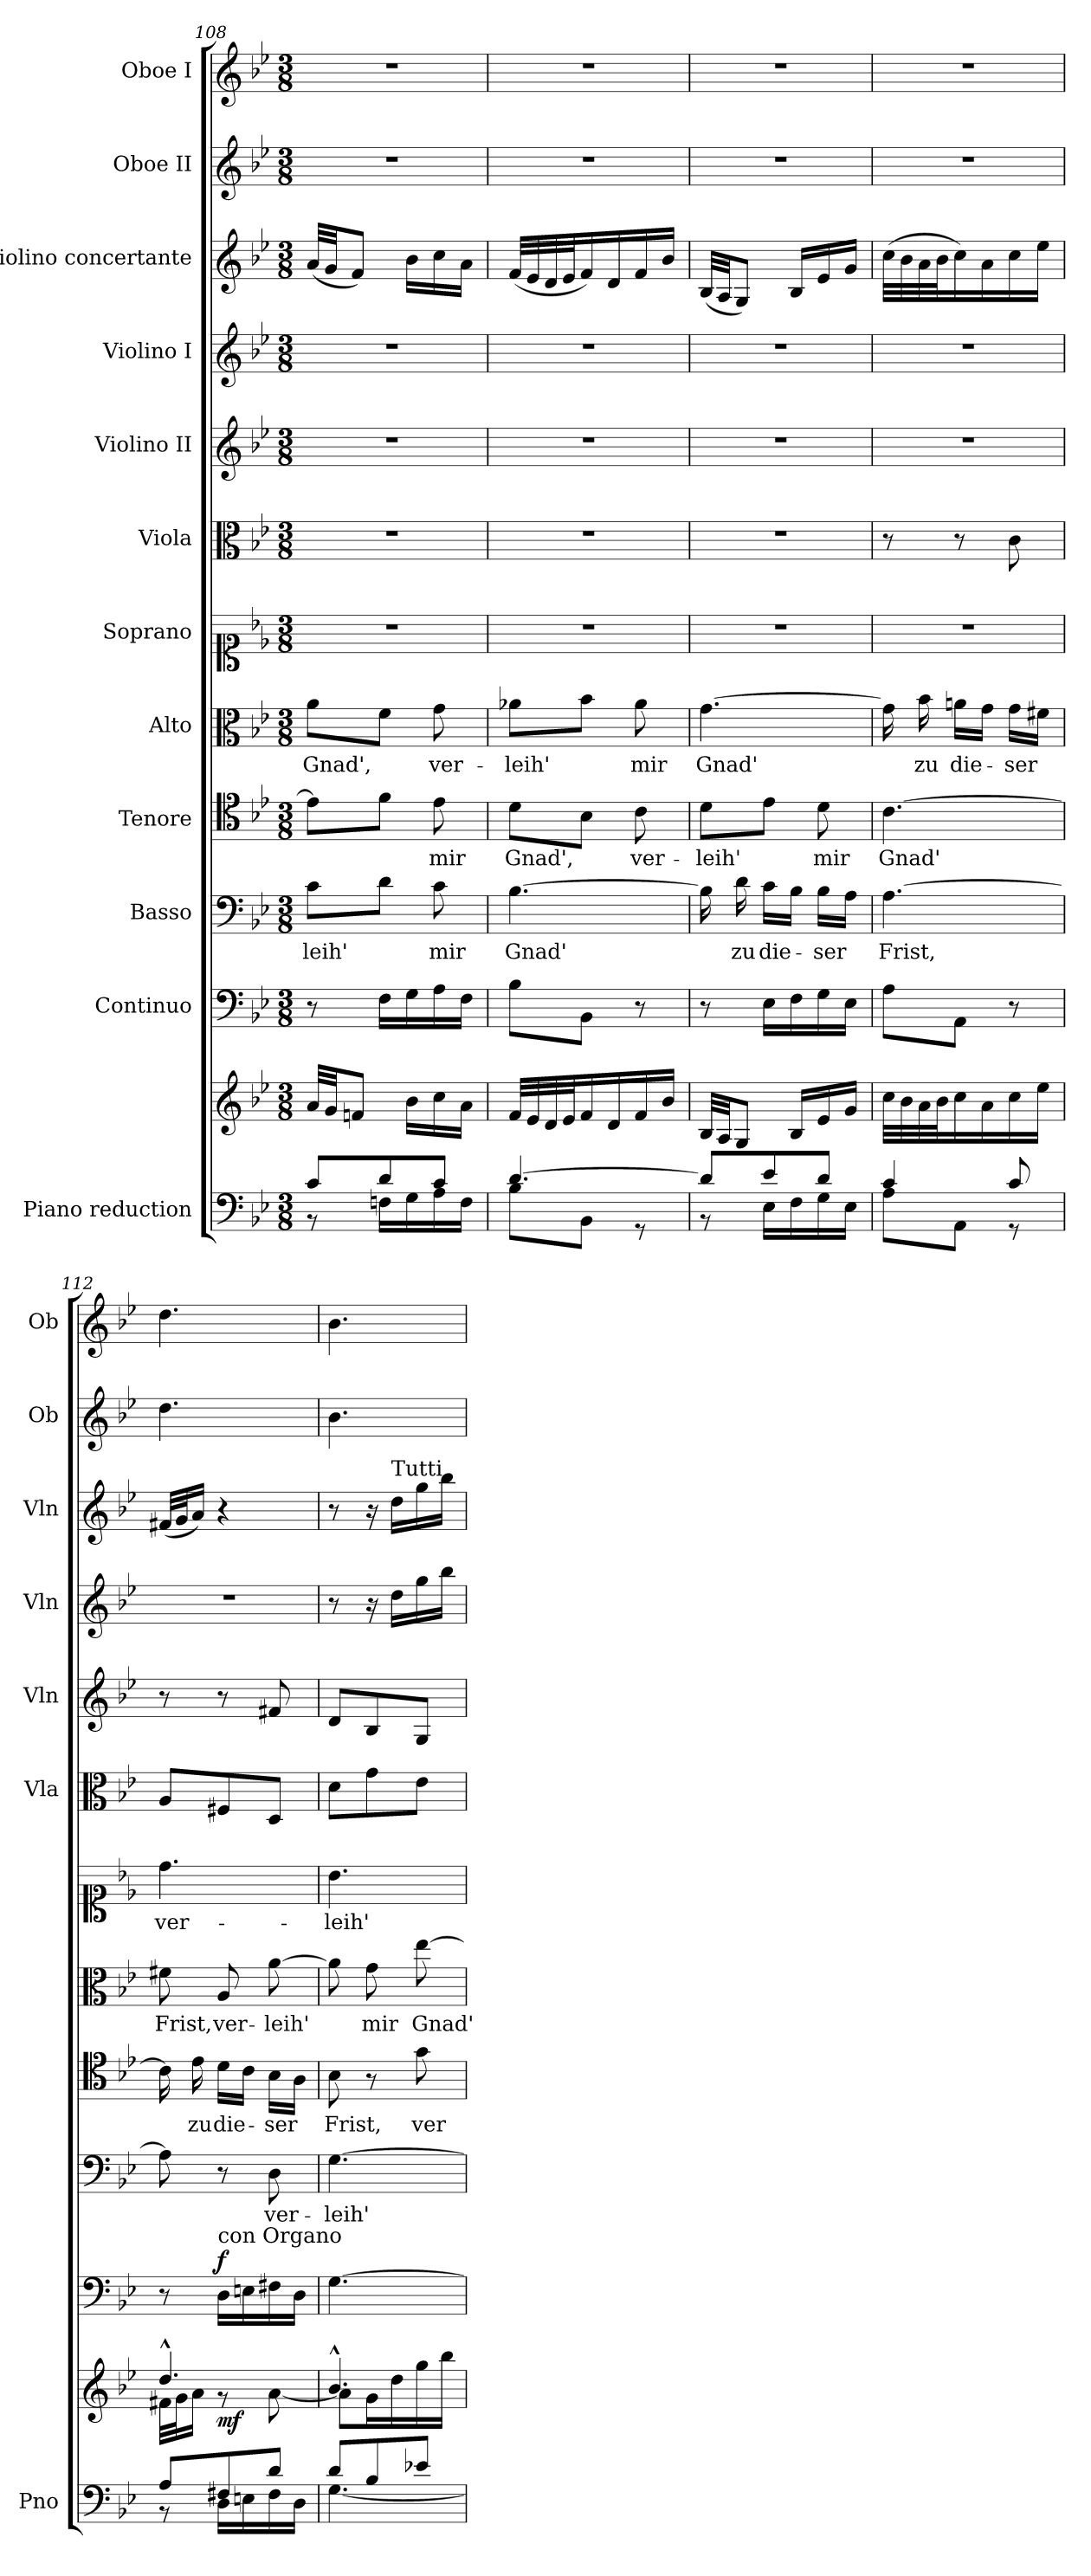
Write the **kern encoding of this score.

**kern	**kern	**dynam	**kern	**dynam	**kern	**text	**kern	**text	**kern	**text	**kern	**text	**kern	**kern	**kern	**kern	**kern	**kern
*part12	*part12	*part12	*part11	*part11	*part10	*part10	*part9	*part9	*part8	*part8	*part7	*part7	*part6	*part5	*part4	*part3	*part2	*part1
*staff13	*staff12	*staff12/13	*staff11	*staff11	*staff10	*staff10	*staff9	*staff9	*staff8	*staff8	*staff7	*staff7	*staff6	*staff5	*staff4	*staff3	*staff2	*staff1
*I"Piano reduction	*	*	*I"Continuo	*	*I"Basso	*	*I"Tenore	*	*I"Alto	*	*I"Soprano	*	*I"Viola	*I"Violino II	*I"Violino I	*I"Violino concertante	*I"Oboe II	*I"Oboe I
*I'Pno	*	*	*	*	*	*	*	*	*	*	*	*	*I'Vla	*I'Vln	*I'Vln	*I'Vln	*I'Ob	*I'Ob
*clefF4	*clefG2	*	*clefF4	*	*clefF4	*	*clefC4	*	*clefC3	*	*clefC1	*	*clefC3	*clefG2	*clefG2	*clefG2	*clefG2	*clefG2
*k[b-e-]	*k[b-e-]	*	*k[b-e-]	*	*k[b-e-]	*	*k[b-e-]	*	*k[b-e-]	*	*k[b-e-]	*	*k[b-e-]	*k[b-e-]	*k[b-e-]	*k[b-e-]	*k[b-e-]	*k[b-e-]
*M3/8	*M3/8	*	*M3/8	*	*M3/8	*	*M3/8	*	*M3/8	*	*M3/8	*	*M3/8	*M3/8	*M3/8	*M3/8	*M3/8	*M3/8
=108	=108	=108	=108	=108	=108	=108	=108	=108	=108	=108	=108	=108	=108	=108	=108	=108	=108	=108
*^	*	*	*	*	*	*	*	*	*	*	*	*	*	*	*	*	*	*
!	!	!	!	!	!	!	!LO:LY:b	!	!	!	!LO:LY:b	!	!	!	!	!	!	!	!
8c/L	8r	32a/LLL	.	8r	.	8c\L	-leih'	8e-\L]	.	8a\L	Gnad',	4.r	.	4.r	4.r	4.r	(<32a/LLL	4.r	4.r
.	.	32g/JJ	.	.	.	.	.	.	.	.	.	.	.	.	.	.	32g/JJ	.	.
.	.	8fn/J	.	.	.	.	.	.	.	.	.	.	.	.	.	.	8f/J)	.	.
8d/	16Fn\LL	.	.	16F\LL	.	8d\J	.	8f\J	.	8f\J	.	.	.	.	.	.	.	.	.
.	16G\	16b-\LL	.	16G\	.	.	.	.	.	.	.	.	.	.	.	.	16b-\LL	.	.
!	!	!	!	!	!	!	!LO:LY:b	!	!LO:LY:b	!	!LO:LY:b	!	!	!	!	!	!	!	!
8c/J	16A\	16cc\	.	16A\	.	8c\	mir	8e-\	mir	8g\	ver-	.	.	.	.	.	16cc\	.	.
.	16F\JJ	16a\JJ	.	16F\JJ	.	.	.	.	.	.	.	.	.	.	.	.	16a\JJ	.	.
!!LO:PB:g=z
=109	=109	=109	=109	=109	=109	=109	=109	=109	=109	=109	=109	=109	=109	=109	=109	=109	=109	=109	=109
!	!	!	!	!	!	!	!LO:LY:b	!	!LO:LY:b	!	!LO:LY:b	!	!	!	!	!	!	!	!
[4.d/	8B-\L	32f/LLL	.	8B-\L	.	[4.B-\	Gnad'	8d\L	Gnad',	8a-X\L	-leih'	4.r	.	4.r	4.r	4.r	(<32f/LLL	4.r	4.r
.	.	32e-/	.	.	.	.	.	.	.	.	.	.	.	.	.	.	32e-/	.	.
.	.	32d/	.	.	.	.	.	.	.	.	.	.	.	.	.	.	32d/	.	.
.	.	32e-/J	.	.	.	.	.	.	.	.	.	.	.	.	.	.	32e-/J	.	.
.	8BB-\J	16f/	.	8BB-\J	.	.	.	8B-\J	.	8b-\J	.	.	.	.	.	.	16f/)	.	.
.	.	16d/	.	.	.	.	.	.	.	.	.	.	.	.	.	.	16d/	.	.
!	!	!	!	!	!	!	!	!	!LO:LY:b	!	!LO:LY:b	!	!	!	!	!	!	!	!
.	8r	16f/	.	8r	.	.	.	8c\	ver-	8a-\	mir	.	.	.	.	.	16f/	.	.
.	.	16b-/JJ	.	.	.	.	.	.	.	.	.	.	.	.	.	.	16b-/JJ	.	.
=110	=110	=110	=110	=110	=110	=110	=110	=110	=110	=110	=110	=110	=110	=110	=110	=110	=110	=110	=110
!	!	!	!	!	!	!	!	!	!LO:LY:b	!	!LO:LY:b	!	!	!	!	!	!	!	!
8d/L]	8r	32B-/LLL	.	8r	.	16B-\]	.	8d\L	-leih'	[4.g\	Gnad'	4.r	.	4.r	4.r	4.r	(<32B-/LLL	4.r	4.r
.	.	32A/JJ	.	.	.	.	.	.	.	.	.	.	.	.	.	.	32A/JJ	.	.
!	!	!	!	!	!	!	!LO:LY:b	!	!	!	!	!	!	!	!	!	!	!	!
.	.	8G/J	.	.	.	16d\	zu	.	.	.	.	.	.	.	.	.	8G/J)	.	.
!	!	!	!	!	!	!	!LO:LY:b	!	!	!	!	!	!	!	!	!	!	!	!
8e-/	16E-\LL	.	.	16E-\LL	.	16c\LL	die-	8e-\J	.	.	.	.	.	.	.	.	.	.	.
.	16F\	16B-/LL	.	16F\	.	16B-\JJ	.	.	.	.	.	.	.	.	.	.	16B-/LL	.	.
!	!	!	!	!	!	!	!LO:LY:b	!	!LO:LY:b	!	!	!	!	!	!	!	!	!	!
8d/J	16G\	16e-/	.	16G\	.	16B-\LL	-ser	8d\	mir	.	.	.	.	.	.	.	16e-/	.	.
.	16E-\JJ	16g/JJ	.	16E-\JJ	.	16A\JJ	.	.	.	.	.	.	.	.	.	.	16g/JJ	.	.
=111	=111	=111	=111	=111	=111	=111	=111	=111	=111	=111	=111	=111	=111	=111	=111	=111	=111	=111	=111
!	!	!	!	!	!	!	!LO:LY:b	!	!LO:LY:b	!	!	!	!	!	!	!	!	!	!
4c/	8A\L	32cc\LLL	.	8A\L	.	[4.A\	Frist,	[4.c\	Gnad'	16g\]	.	4.r	.	8r	4.r	4.r	(>32cc\LLL	4.r	4.r
.	.	32b-\	.	.	.	.	.	.	.	.	.	.	.	.	.	.	32b-\	.	.
!	!	!	!	!	!	!	!	!	!	!	!LO:LY:b	!	!	!	!	!	!	!	!
.	.	32a\	.	.	.	.	.	.	.	16b-\	zu	.	.	.	.	.	32a\	.	.
.	.	32b-\J	.	.	.	.	.	.	.	.	.	.	.	.	.	.	32b-\J	.	.
!	!	!	!	!	!	!	!	!	!	!	!LO:LY:b	!	!	!	!	!	!	!	!
.	8AA\J	16cc\	.	8AA\J	.	.	.	.	.	16an\LL	die-	.	.	8r	.	.	16cc\)	.	.
.	.	16a\	.	.	.	.	.	.	.	16g\JJ	.	.	.	.	.	.	16a\	.	.
!	!	!	!	!	!	!	!	!	!	!	!LO:LY:b	!	!	!	!	!	!	!	!
8c/	8r	16cc\	.	8r	.	.	.	.	.	16g\LL	-ser	.	.	8c\	.	.	16cc\	.	.
.	.	16ee-\JJ	.	.	.	.	.	.	.	16f#X\JJ	.	.	.	.	.	.	16ee-\JJ	.	.
=112	=112	=112	=112	=112	=112	=112	=112	=112	=112	=112	=112	=112	=112	=112	=112	=112	=112	=112	=112
*	*	*^	*	*	*	*	*	*	*	*	*	*	*	*	*	*	*	*	*
!	!	!	!	!	!	!	!	!	!	!	!	!LO:LY:b	!	!LO:LY:b	!	!	!	!	!	!
8A/L	8r	4.dd^^/	32f#X\LLL	.	8r	.	8A\]	.	16c\]	.	8f#X\	Frist,	4.dd\	ver-	8A/L	8r	4.r	(<32f#X/LLL	4.dd\	4.dd\
.	.	.	32g\J	.	.	.	.	.	.	.	.	.	.	.	.	.	.	32g/J	.	.
!	!	!	!	!	!	!	!	!	!	!LO:LY:b	!	!	!	!	!	!	!	!	!	!
.	.	.	16a\JJ	.	.	.	.	.	16e-\	zu	.	.	.	.	.	.	.	16a/JJ)	.	.
!	!	!	!	!	!LO:TX:a:t=con Organo	!	!	!	!	!	!	!	!	!	!	!	!	!	!	!
!	!	!	!	!LO:DY:b	!	!LO:DY:a	!	!	!	!LO:LY:b	!	!LO:LY:b	!	!	!	!	!	!	!	!
8F#X/	16D\LL	.	8r	mf	16D\LL	f	8r	.	16d\LL	die-	8A/	ver-	.	.	8F#X/	8r	.	4r	.	.
.	16En\	.	.	.	16En\	.	.	.	16c\JJ	.	.	.	.	.	.	.	.	.	.	.
!	!	!	!	!	!	!	!	!LO:LY:b	!	!LO:LY:b	!	!LO:LY:b	!	!	!	!	!	!	!	!
8d/J	16F#\	.	[8a\	.	16F#X\	.	8D\	ver-	16B-\LL	-ser	[8a\	-leih'	.	.	8D/J	8f#X/	.	.	.	.
.	16D\JJ	.	.	.	16D\JJ	.	.	.	16A\JJ	.	.	.	.	.	.	.	.	.	.	.
=113	=113	=113	=113	=113	=113	=113	=113	=113	=113	=113	=113	=113	=113	=113	=113	=113	=113	=113	=113	=113
!	!	!	!	!	!	!	!	!LO:LY:b	!	!LO:LY:b	!	!	!	!LO:LY:b	!	!	!	!	!	!
8d/L	[4.G\	4.b-^^/	8a\L]	.	[4.G\	.	[4.G\	-leih'	8B-\	Frist,	8a\]	.	4.b-\	-leih'	8d\L	8d/L	8r	8r	4.b-\	4.b-\
!	!	!	!	!	!	!	!	!	!	!	!	!LO:LY:b	!	!	!	!	!	!	!	!
8B-/	.	.	16g\L	.	.	.	.	.	8r	.	8g\	mir	.	.	8g\	8B-/	16r	16r	.	.
!	!	!	!	!	!	!	!	!	!	!	!	!	!	!	!	!	!	!LO:TX:a:t=Tutti	!	!
.	.	.	16dd\	.	.	.	.	.	.	.	.	.	.	.	.	.	16dd\LL	16dd\LL	.	.
!	!	!	!	!	!	!	!	!	!	!LO:LY:b	!	!LO:LY:b	!	!	!	!	!	!	!	!
8e-X/J	.	.	16gg\	.	.	.	.	.	8g\	ver-	[8ee-\	Gnad'	.	.	8e-\J	8G/J	16gg\	16gg\	.	.
.	.	.	16bb-\JJ	.	.	.	.	.	.	.	.	.	.	.	.	.	16bb-\JJ	16bb-\JJ	.	.
*v	*v	*	*	*	*	*	*	*	*	*	*	*	*	*	*	*	*	*	*	*
*	*v	*v	*	*	*	*	*	*	*	*	*	*	*	*	*	*	*	*	*
=	=	=	=	=	=	=	=	=	=	=	=	=	=	=	=	=	=	=
*-	*-	*-	*-	*-	*-	*-	*-	*-	*-	*-	*-	*-	*-	*-	*-	*-	*-	*-
